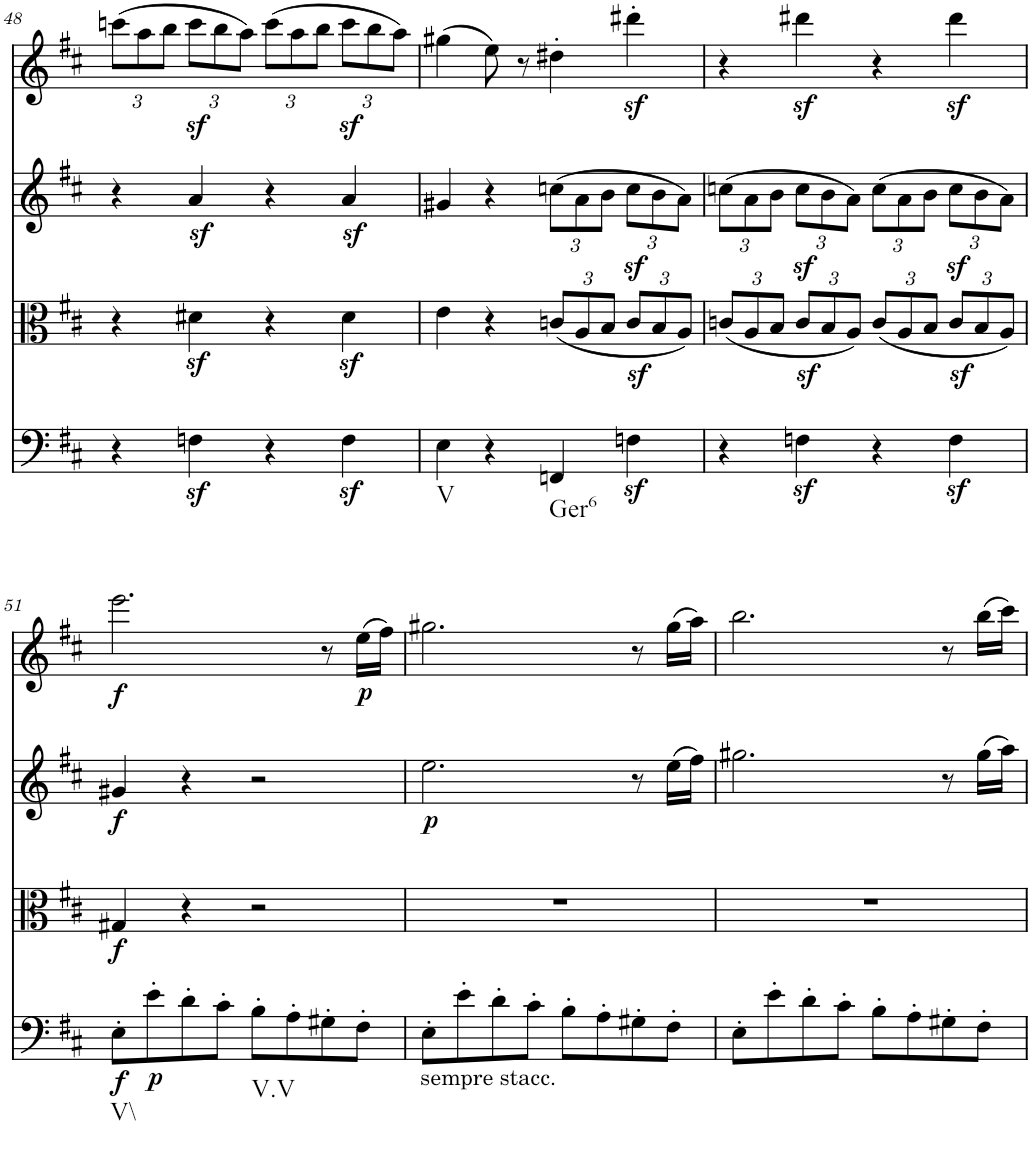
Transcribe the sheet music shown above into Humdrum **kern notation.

**kern	**dynam	**kern	**dynam	**kern	**dynam	**kern	**dynam
*part4	*part4	*part3	*part3	*part2	*part2	*part1	*part1
*staff4	*staff4	*staff3	*staff3	*staff2	*staff2	*staff1	*staff1
*I"Violoncello	*	*I"Viola	*	*I"Violin II	*	*I"Violin I	*
!!LO:PB:g=z
*clefF4	*	*clefC3	*	*clefG2	*	*clefG2	*
*k[f#c#]	*	*k[f#c#]	*	*k[f#c#]	*	*k[f#c#]	*
*M2/2	*	*M2/2	*	*M2/2	*	*M2/2	*
*	*	*	*	*	*	*Xbrackettup	*
=48	=48	=48	=48	=48	=48	=48	=48
4r	.	4r	.	4r	.	(12cccn\L	.
.	.	.	.	.	.	12aa\	.
.	.	.	.	.	.	12bb\J	.
4Fnz<\	.	4d#Xz<\	.	4az</	.	12cccz<\L	.
.	.	.	.	.	.	12bb\	.
.	.	.	.	.	.	12aa\J)	.
4r	.	4r	.	4r	.	(12ccc\L	.
.	.	.	.	.	.	12aa\	.
.	.	.	.	.	.	12bb\J	.
4Fz<\	.	4d#z<\	.	4az</	.	12cccz<\L	.
.	.	.	.	.	.	12bb\	.
.	.	.	.	.	.	12aa\J)	.
=49	=49	=49	=49	=49	=49	=49	=49
!LO:TX:b:t=V	!	!	!	!	!	!	!
4E\	.	4e\	.	4g#X/	.	(4gg#X\	.
4r	.	4r	.	4r	.	8ee\)	.
.	.	.	.	.	.	8r	.
*	*	*Xbrackettup	*	*Xbrackettup	*	*	*
!LO:TX:b:t=Ger6	!	!	!	!	!	!	!
4FFn/	.	(12cn/L	.	(12ccn\L	.	4dd#X'\	.
.	.	12A/	.	12a\	.	.	.
.	.	12B/J	.	12b\J	.	.	.
4Fnz<\	.	12cz</L	.	12ccz<\L	.	4ddd#Xz<'\	.
.	.	12B/	.	12b\	.	.	.
.	.	12A/J)	.	12a\J)	.	.	.
=50	=50	=50	=50	=50	=50	=50	=50
4r	.	(12cn/L	.	(12ccn\L	.	4r	.
.	.	12A/	.	12a\	.	.	.
.	.	12B/J	.	12b\J	.	.	.
4Fnz<\	.	12cz</L	.	12ccz<\L	.	4ddd#Xz<\	.
.	.	12B/	.	12b\	.	.	.
.	.	12A/J)	.	12a\J)	.	.	.
4r	.	(12c/L	.	(12cc\L	.	4r	.
.	.	12A/	.	12a\	.	.	.
.	.	12B/J	.	12b\J	.	.	.
4Fz<\	.	12cz</L	.	12ccz<\L	.	4ddd#z<\	.
.	.	12B/	.	12b\	.	.	.
.	.	12A/J)	.	12a\J)	.	.	.
!!LO:LB:g=z
=51	=51	=51	=51	=51	=51	=51	=51
!LO:TX:b:t=V\\	!	!	!	!	!	!	!
!	!LO:DY:b	!	!LO:DY:b	!	!LO:DY:b	!	!LO:DY:b
8E'\L	f	4G#X/	f	4g#X/	f	2.eee\	f
!	!LO:DY:b	!	!	!	!	!	!
8e'\	p	.	.	.	.	.	.
8d'\	.	4r	.	4r	.	.	.
8c#'\J	.	.	.	.	.	.	.
!LO:TX:b:t=V.V	!	!	!	!	!	!	!
8B'\L	.	2r	.	2r	.	.	.
8A'\	.	.	.	.	.	.	.
8G#X'\	.	.	.	.	.	8r	.
!	!	!	!	!	!	!	!LO:DY:b
8F#'\J	.	.	.	.	.	(16ee\LL	p
.	.	.	.	.	.	16ff#\JJ)	.
=52	=52	=52	=52	=52	=52	=52	=52
!LO:TX:b:t=sempre stacc.	!	!	!	!	!	!	!
!	!	!	!	!	!LO:DY:b	!	!
8E'\L	.	1r	.	2.ee\	p	2.gg#X\	.
8e'\	.	.	.	.	.	.	.
8d'\	.	.	.	.	.	.	.
8c#'\J	.	.	.	.	.	.	.
8B'\L	.	.	.	.	.	.	.
8A'\	.	.	.	.	.	.	.
8G#X'\	.	.	.	8r	.	8r	.
8F#'\J	.	.	.	(16ee\LL	.	(16gg#\LL	.
.	.	.	.	16ff#\JJ)	.	16aa\JJ)	.
=53	=53	=53	=53	=53	=53	=53	=53
8E'\L	.	1r	.	2.gg#X\	.	2.bb\	.
8e'\	.	.	.	.	.	.	.
8d'\	.	.	.	.	.	.	.
8c#'\J	.	.	.	.	.	.	.
8B'\L	.	.	.	.	.	.	.
8A'\	.	.	.	.	.	.	.
8G#X'\	.	.	.	8r	.	8r	.
8F#'\J	.	.	.	(16gg#\LL	.	(16bb\LL	.
.	.	.	.	16aa\JJ)	.	16ccc#\JJ)	.
=	=	=	=	=	=	=	=
*-	*-	*-	*-	*-	*-	*-	*-
